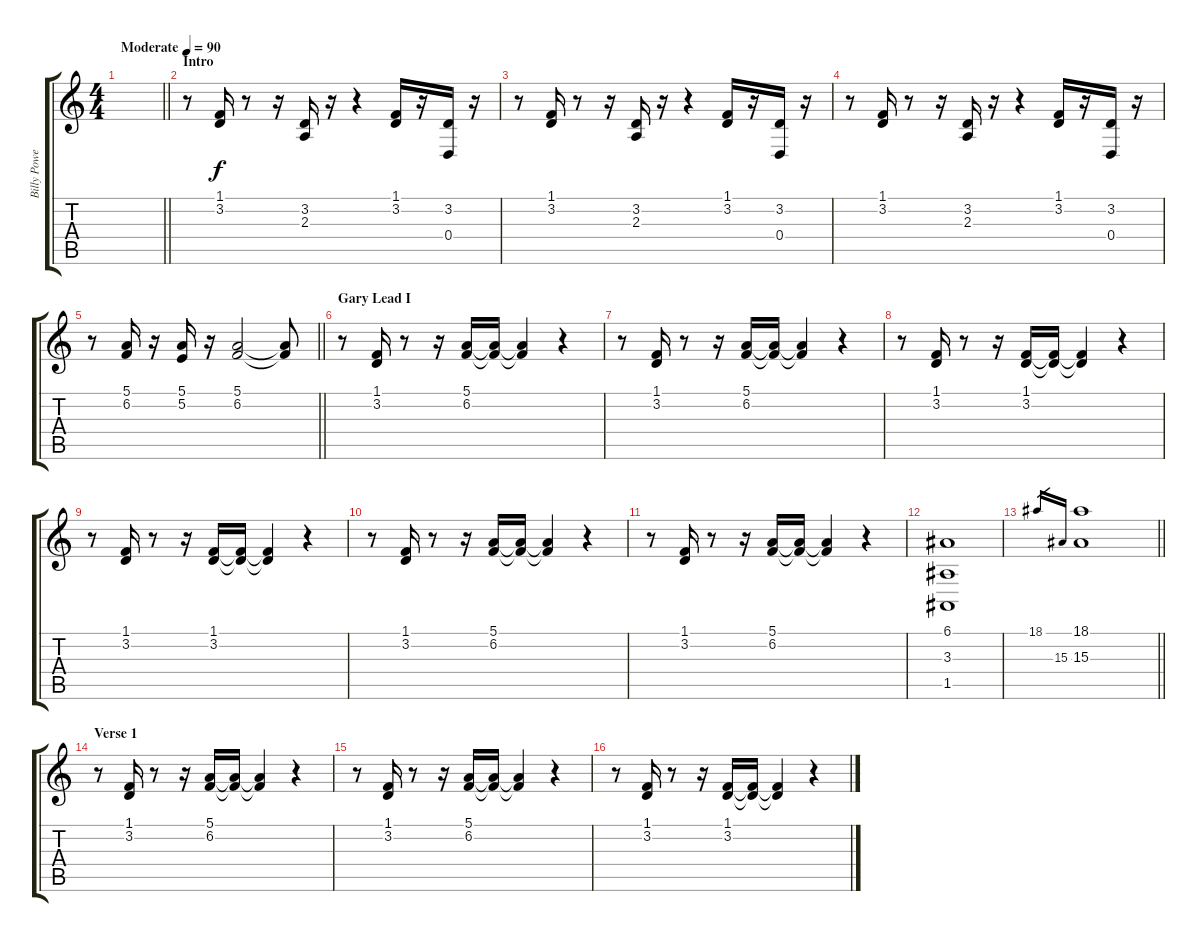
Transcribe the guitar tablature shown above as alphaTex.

\track ("Billy Powell (Piano)" "Billy Powe") {instrument acousticgrandpiano}
\staff {score tabs}
\tuning (E4 B3 G3 D3 A2 E2) {hide}
\ts (4 4)
\tempo (90 "Moderate")
\clef g2
\barLineRight lightlight
\ks c
|
\section ("" "Intro")
r.8 (1.1 3.2).16 r.8 r.16 (3.2 2.3).16 r.16 r.4 (1.1 3.2).16 r.16 (3.2 0.4).16 r.16 |
r.8 (1.1 3.2).16 r.8 r.16 (3.2 2.3).16 r.16 r.4 (1.1 3.2).16 r.16 (3.2 0.4).16 r.16 |
r.8 (1.1 3.2).16 r.8 r.16 (3.2 2.3).16 r.16 r.4 (1.1 3.2).16 r.16 (3.2 0.4).16 r.16 |
\barLineRight lightlight
r.8 (5.1 6.2).16 r.16 (5.1 5.2).16 r.16 (5.1 6.2).2 (5.1{t} 6.2{t}).8 |
\section ("" "Gary Lead I")
r.8 (1.1 3.2).16 r.8 r.16 (5.1 6.2).16 (5.1{t} 6.2{t}).16 (5.1{t} 6.2{t}).4 r.4 |
r.8 (1.1 3.2).16 r.8 r.16 (5.1 6.2).16 (5.1{t} 6.2{t}).16 (5.1{t} 6.2{t}).4 r.4 |
r.8 (1.1 3.2).16 r.8 r.16 (1.1 3.2).16 (1.1{t} 3.2{t}).16 (1.1{t} 3.2{t}).4 r.4 |
r.8 (1.1 3.2).16 r.8 r.16 (1.1 3.2).16 (1.1{t} 3.2{t}).16 (1.1{t} 3.2{t}).4 r.4 |
r.8 (1.1 3.2).16 r.8 r.16 (5.1 6.2).16 (5.1{t} 6.2{t}).16 (5.1{t} 6.2{t}).4 r.4 |
r.8 (1.1 3.2).16 r.8 r.16 (5.1 6.2).16 (5.1{t} 6.2{t}).16 (5.1{t} 6.2{t}).4 r.4 |
(6.1 3.3 1.5).1 |
\barLineRight lightlight
18.1.16{gr} 15.3.16{gr} (18.1 15.3).1 |
\section ("" "Verse 1")
r.8 (1.1 3.2).16 r.8 r.16 (5.1 6.2).16 (5.1{t} 6.2{t}).16 (5.1{t} 6.2{t}).4 r.4 |
r.8 (1.1 3.2).16 r.8 r.16 (5.1 6.2).16 (5.1{t} 6.2{t}).16 (5.1{t} 6.2{t}).4 r.4 |
r.8 (1.1 3.2).16 r.8 r.16 (1.1 3.2).16 (1.1{t} 3.2{t}).16 (1.1{t} 3.2{t}).4 r.4
